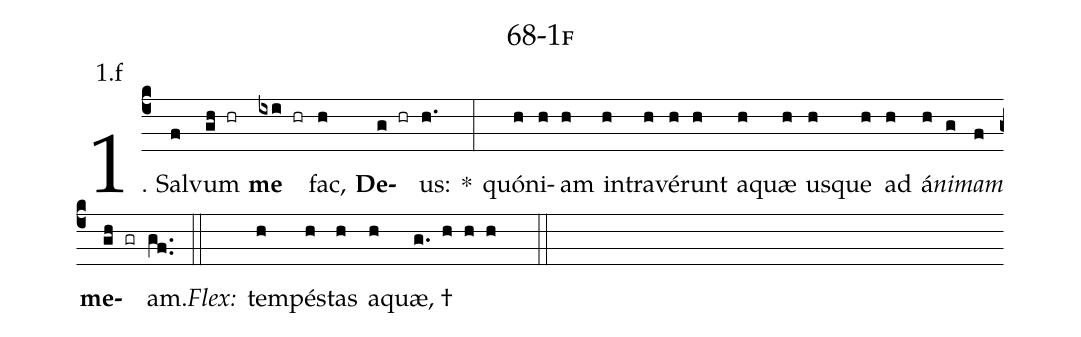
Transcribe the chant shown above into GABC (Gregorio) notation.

name: 68-1f;
annotation: 1.f;
%%
(c4)1. Sal(f)vum(gh hr) <b>me</b>(ixi hr) fac,(h) <b>De</b>(g hr)us:(h.) *(:) quón(h)i(h)am(h) in(h)tra(h)vé(h)runt(h) a(h)quæ(h) us(h)que(h) ad(h) á(h)<i>ni</i>(g)<i>mam</i>(f) <b>me</b>(gh gr)am.(gf..) (::)
<i>Flex:</i>()  tem(h)pés(h)tas(h) a(h)quæ, †(g. h h h  ::)
